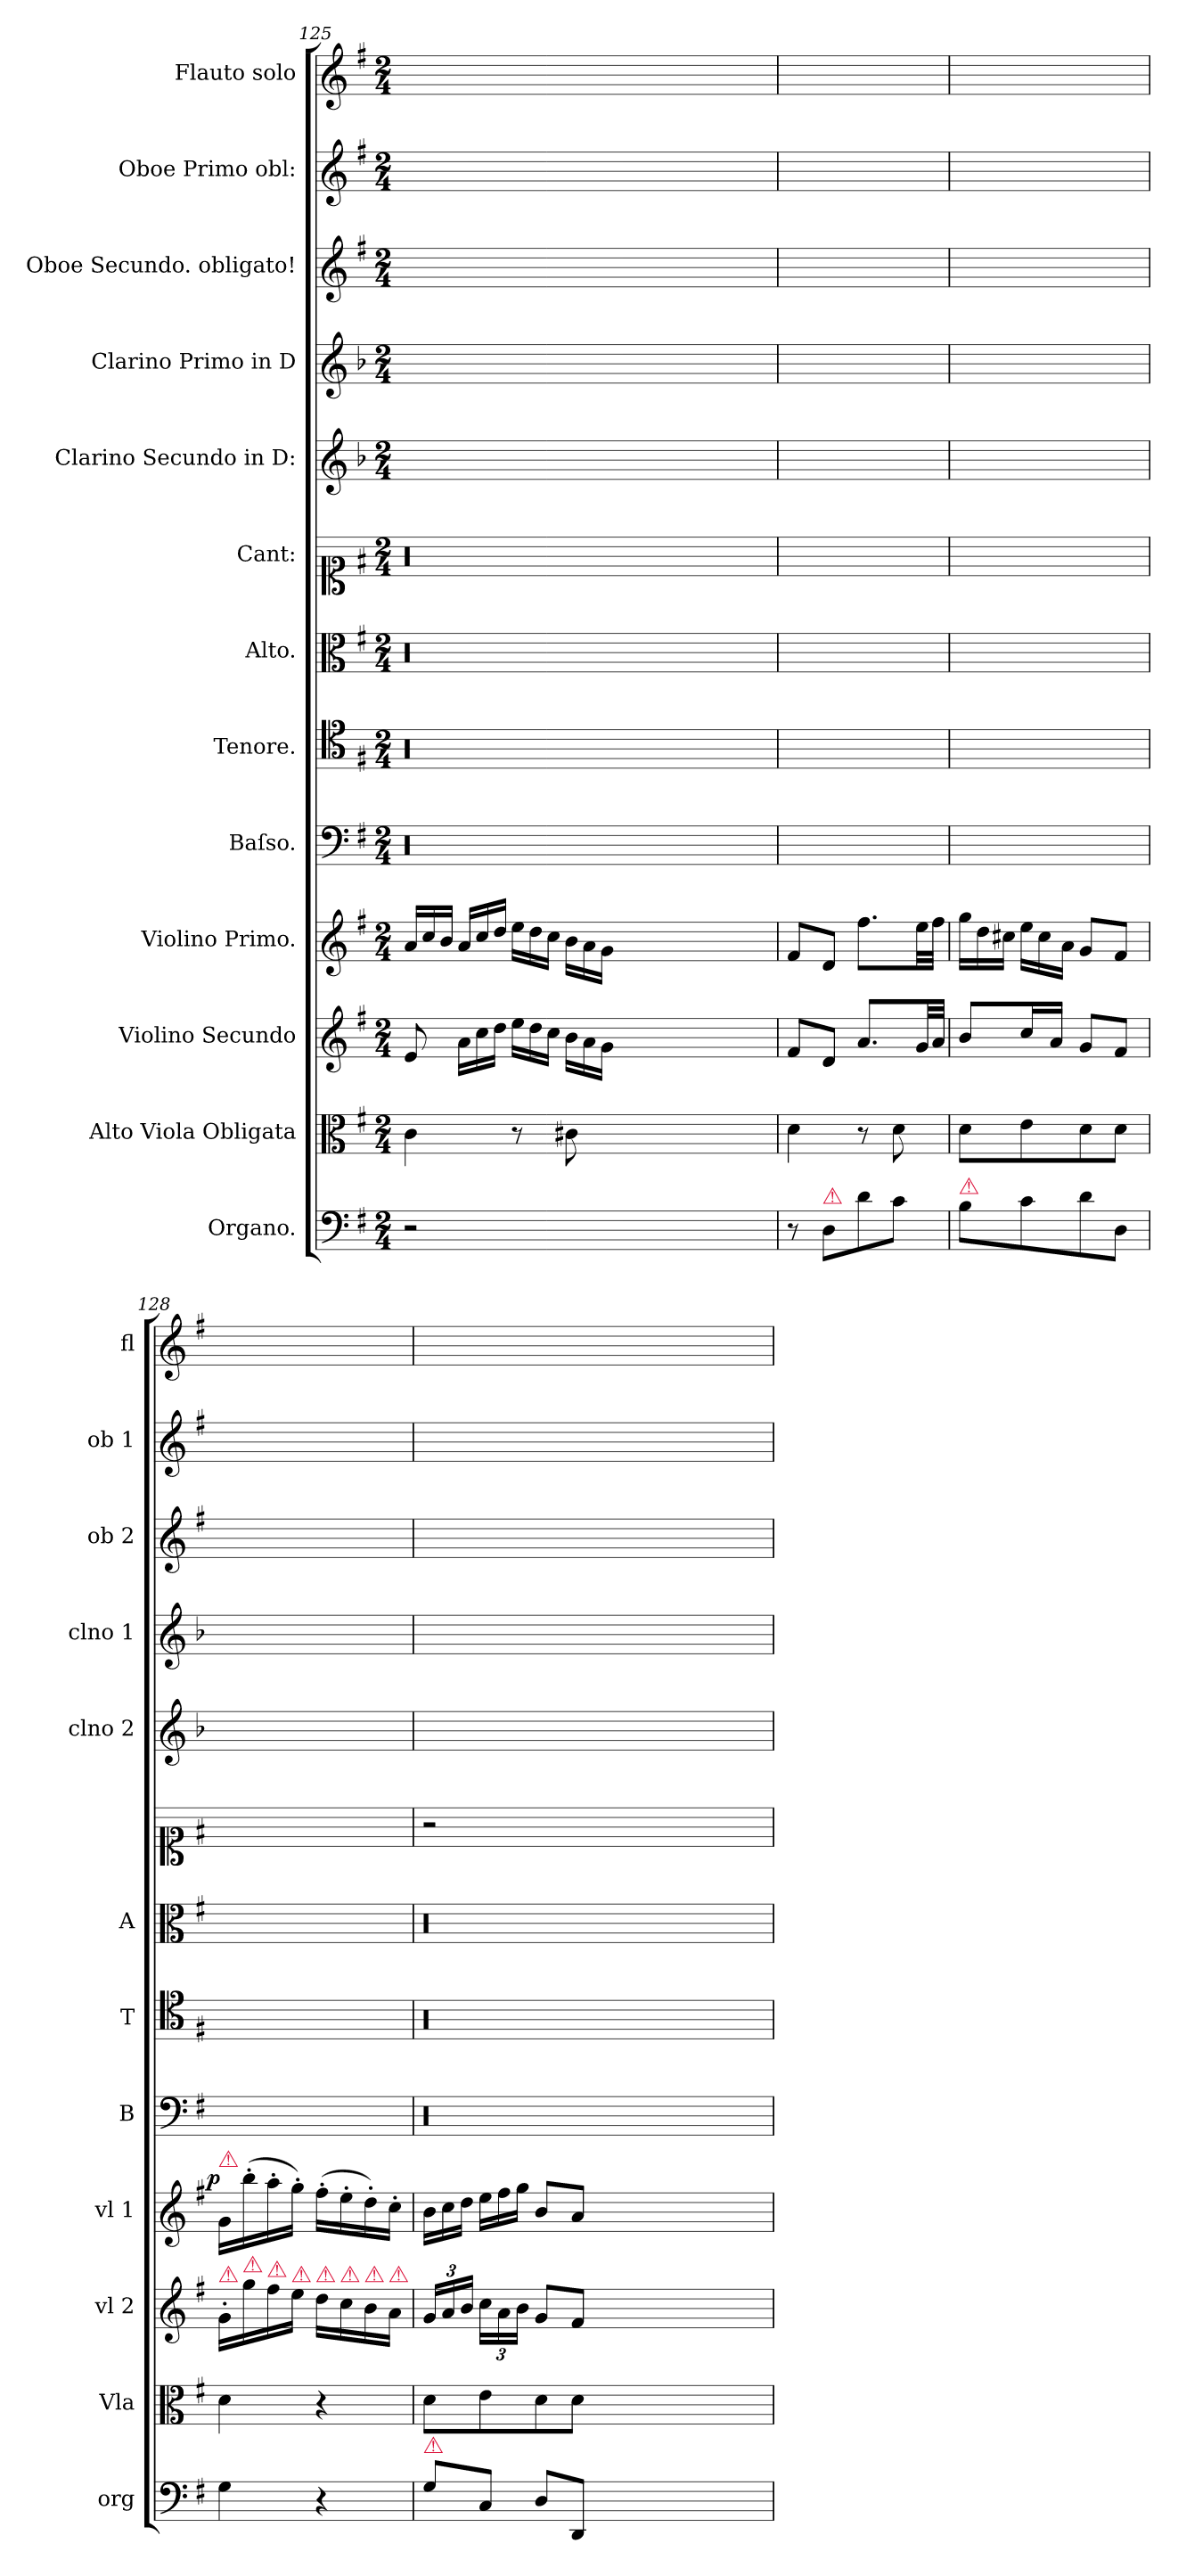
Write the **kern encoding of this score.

**kern	**kern	**kern	**kern	**dynam	**kern	**kern	**kern	**kern	**kern	**kern	**kern	**kern	**kern
*part13	*part12	*part11	*part10	*part10	*part9	*part8	*part7	*part6	*part5	*part4	*part3	*part2	*part1
*staff13	*staff12	*staff11	*staff10	*staff10	*staff9	*staff8	*staff7	*staff6	*staff5	*staff4	*staff3	*staff2	*staff1
*I"Organo.	*I"Alto Viola Obligata	*I"Violino Secundo	*I"Violino Primo.	*	*I"Baſso.	*I"Tenore.	*I"Alto.	*I"Cant:	*I"Clarino Secundo in D:	*I"Clarino Primo in D	*I"Oboe Secundo. obligato!	*I"Oboe Primo obl:	*I"Flauto solo
*I'org	*I'Vla	*I'vl 2	*I'vl 1	*	*I'B	*I'T	*I'A	*	*I'clno 2	*I'clno 1	*I'ob 2	*I'ob 1	*I'fl
*clefF4	*clefC3	*clefG2	*clefG2	*	*clefF4	*clefC4	*clefC3	*clefC1	*clefG2	*clefG2	*clefG2	*clefG2	*clefG2
*	*	*	*	*	*	*	*	*	*ITrd-1c-2	*ITrd-1c-2	*	*	*
*k[f#]	*k[f#]	*k[f#]	*k[f#]	*	*k[f#]	*k[f#]	*k[f#]	*k[f#]	*k[f#]	*k[f#]	*k[f#]	*k[f#]	*k[f#]
*G:	*G:	*G:	*G:	*	*G:	*G:	*G:	*G:	*G:	*G:	*G:	*G:	*G:
*M2/4	*M2/4	*M2/4	*M2/4	*	*M2/4	*M2/4	*M2/4	*M2/4	*M2/4	*M2/4	*M2/4	*M2/4	*M2/4
*	*	*	*Xtuplet	*	*	*	*	*	*	*	*	*	*
=125	=125	=125	=125	=125	=125	=125	=125	=125	=125	=125	=125	=125	=125
!	!	!	!	!	!LO:N:vis=00	!LO:N:vis=00	!LO:N:vis=00	!LO:N:vis=00	!	!	!	!	!
2r	4c\	8e/	24a/LL	.	0r	0r	0r	0r	2ryy	2ryy	2ryy	2ryy	2ryy
.	.	.	24cc/	.	.	.	.	.	.	.	.	.	.
.	.	.	24b/JJ	.	.	.	.	.	.	.	.	.	.
*	*	*Xtuplet	*	*	*	*	*	*	*	*	*	*	*
.	.	24a\LL	24a/LL	.	.	.	.	.	.	.	.	.	.
.	.	24cc\	24cc/	.	.	.	.	.	.	.	.	.	.
.	.	24dd\JJ	24dd/JJ	.	.	.	.	.	.	.	.	.	.
.	8r	24ee\LL	24ee\LL	.	.	.	.	.	.	.	.	.	.
.	.	24dd\	24dd\	.	.	.	.	.	.	.	.	.	.
.	.	24cc\JJ	24cc\JJ	.	.	.	.	.	.	.	.	.	.
.	8c#X\	24b\LL	24b\LL	.	.	.	.	.	.	.	.	.	.
.	.	24a\	24a\	.	.	.	.	.	.	.	.	.	.
.	.	24g\JJ	24g\JJ	.	.	.	.	.	.	.	.	.	.
1.ryy	1.ryy	1.ryy	1.ryy	.	.	.	.	.	1.ryy	1.ryy	1.ryy	1.ryy	1.ryy
=126	=126	=126	=126	=126	=126	=126	=126	=126	=126	=126	=126	=126	=126
8r	4d\	8f#/L	8f#/L	.	2ryy	2ryy	2ryy	2ryy	2ryy	2ryy	2ryy	2ryy	2ryy
!LO:TX:a:color=crimson:t=⚠	!	!	!	!	!	!	!	!	!	!	!	!	!
8D/L	.	8d/J	8d/J	.	.	.	.	.	.	.	.	.	.
8d\	8r	8.a/L	8.ff#\L	.	.	.	.	.	.	.	.	.	.
8c\J	8d\	.	.	.	.	.	.	.	.	.	.	.	.
.	.	32g/LL	32ee\LL	.	.	.	.	.	.	.	.	.	.
.	.	32a/JJJ	32ff#\JJJ	.	.	.	.	.	.	.	.	.	.
=127	=127	=127	=127	=127	=127	=127	=127	=127	=127	=127	=127	=127	=127
!LO:TX:a:color=crimson:t=⚠	!	!	!	!	!	!	!	!	!	!	!	!	!
8B\L	8d\L	8b/L	24gg\LL	.	2ryy	2ryy	2ryy	2ryy	2ryy	2ryy	2ryy	2ryy	2ryy
.	.	.	24dd\	.	.	.	.	.	.	.	.	.	.
.	.	.	24cc#X\JJ	.	.	.	.	.	.	.	.	.	.
8c\	8e\	16cc/L	24ee\LL	.	.	.	.	.	.	.	.	.	.
.	.	.	24cc#\	.	.	.	.	.	.	.	.	.	.
.	.	16a/JJ	.	.	.	.	.	.	.	.	.	.	.
.	.	.	24a\JJ	.	.	.	.	.	.	.	.	.	.
8d\	8d\	8g/L	8g/L	.	.	.	.	.	.	.	.	.	.
8D/J	8d\J	8f#/J	8f#/J	.	.	.	.	.	.	.	.	.	.
=128	=128	=128	=128	=128	=128	=128	=128	=128	=128	=128	=128	=128	=128
!	!	!	!LO:TX:a:color=crimson:t=⚠	!	!	!	!	!	!	!	!	!	!
!	!	!LO:TX:a:color=crimson:t=⚠	!	!	!	!	!	!	!	!	!	!	!
!	!	!	!	!LO:DY:a:rj	!	!	!	!	!	!	!	!	!
4G\	4d\	16g'>/LL	16g/LL	p	2ryy	2ryy	2ryy	2ryy	2ryy	2ryy	2ryy	2ryy	2ryy
!	!	!LO:TX:a:color=crimson:t=⚠	!	!	!	!	!	!	!	!	!	!	!
.	.	16gg\	(>16bb'>\	.	.	.	.	.	.	.	.	.	.
!	!	!LO:TX:a:color=crimson:t=⚠	!	!	!	!	!	!	!	!	!	!	!
.	.	16ff#\	16aa'>\	.	.	.	.	.	.	.	.	.	.
!	!	!LO:TX:a:color=crimson:t=⚠	!	!	!	!	!	!	!	!	!	!	!
.	.	16ee\JJ	16gg'>\JJ)	.	.	.	.	.	.	.	.	.	.
!	!	!LO:TX:a:color=crimson:t=⚠	!	!	!	!	!	!	!	!	!	!	!
4r	4r	16dd\LL	(>16ff#'>\LL	.	.	.	.	.	.	.	.	.	.
!	!	!LO:TX:a:color=crimson:t=⚠	!	!	!	!	!	!	!	!	!	!	!
.	.	16cc\	16ee'>\	.	.	.	.	.	.	.	.	.	.
!	!	!LO:TX:a:color=crimson:t=⚠	!	!	!	!	!	!	!	!	!	!	!
.	.	16b\	16dd'>\)	.	.	.	.	.	.	.	.	.	.
!	!	!LO:TX:a:color=crimson:t=⚠	!	!	!	!	!	!	!	!	!	!	!
.	.	16a\JJ	16cc'>\JJ	.	.	.	.	.	.	.	.	.	.
=129	=129	=129	=129	=129	=129	=129	=129	=129	=129	=129	=129	=129	=129
*	*	*tuplet	*	*	*	*	*	*	*	*	*	*	*
!LO:TX:a:color=crimson:t=⚠	!	!	!	!	!	!	!	!	!	!	!	!	!
!	!	!	!	!	!LO:N:vis=00	!LO:N:vis=00	!LO:N:vis=00	!	!	!	!	!	!
8G\L	8d\L	24g/LL	24b\LL	.	0r	0r	0r	2r	2ryy	2ryy	2ryy	2ryy	2ryy
.	.	24a/	24cc\	.	.	.	.	.	.	.	.	.	.
.	.	24b/JJ	24dd\JJ	.	.	.	.	.	.	.	.	.	.
8C/J	8e\	24cc\LL	24ee\LL	.	.	.	.	.	.	.	.	.	.
.	.	24a\	24ff#\	.	.	.	.	.	.	.	.	.	.
.	.	24b\JJ	24gg\JJ	.	.	.	.	.	.	.	.	.	.
8D/L	8d\	8g/L	8b/L	.	.	.	.	.	.	.	.	.	.
8DD/J	8d\J	8f#/J	8a/J	.	.	.	.	.	.	.	.	.	.
1.ryy	1.ryy	1.ryy	1.ryy	.	.	.	.	1.ryy	1.ryy	1.ryy	1.ryy	1.ryy	1.ryy
=	=	=	=	=	=	=	=	=	=	=	=	=	=
*-	*-	*-	*-	*-	*-	*-	*-	*-	*-	*-	*-	*-	*-
